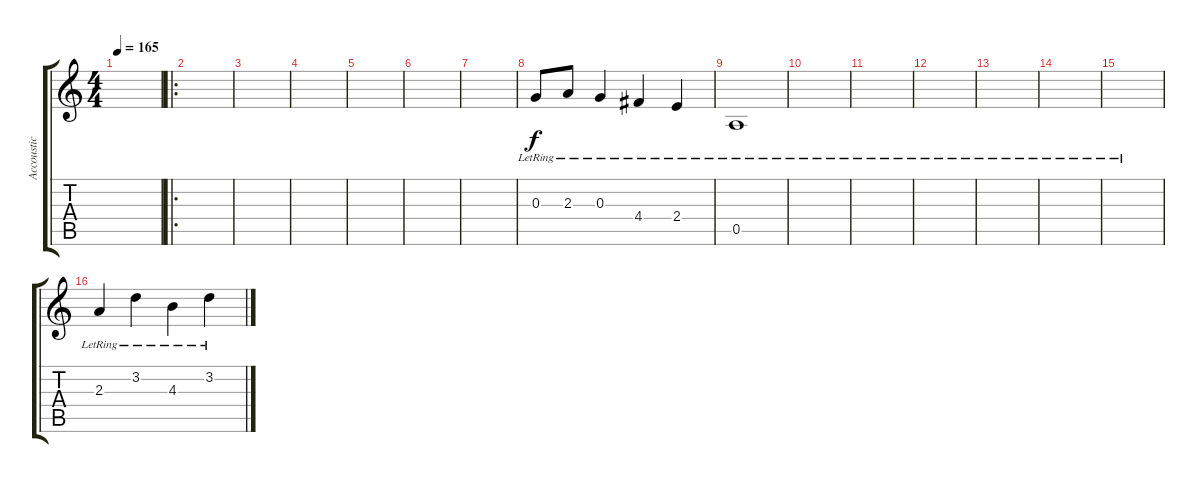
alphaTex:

\track ("Accoustic Fills" "Accoustic ") {instrument acousticguitarsteel}
\staff {score tabs}
\tuning (E4 B3 G3 D3 A2 E2) {hide}
\ts (4 4)
\tempo 165
\clef g2
\ks c
|
\ro
|
|
|
|
|
|
0.3{lr}.8 2.3{lr}.8 0.3{lr}.4 4.4{lr}.4 2.4{lr}.4 |
0.5{lr}.1 |
|
|
|
|
|
|
2.3{lr}.4 3.2{lr}.4 4.3{lr}.4 3.2{lr}.4
